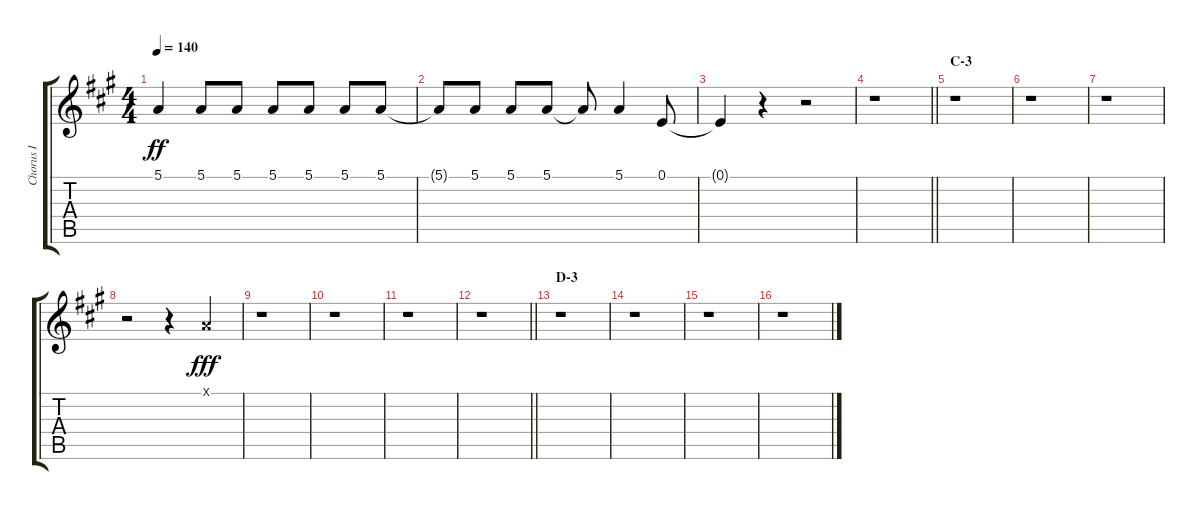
\track ("Chorus I" "Chorus I") {instrument voiceoohs}
\staff {score tabs}
\tuning (E4 B3 G3 D3 A2 E2) {hide}
\ts (4 4)
\tempo 140
\clef g2
\ks a
5.1.4{dy ff} 5.1.8 5.1.8 5.1.8 5.1.8 5.1.8 5.1.8 |
5.1{t}.8 5.1.8 5.1.8 5.1.8 5.1{t}.8 5.1.4 0.1.8 |
0.1{t}.4 r.4 r.2 |
\barLineRight lightlight
r.1 |
\section ("" "C-3")
r.1 |
r.1 |
r.1 |
r.2 r.4 5.1{x}.4{dy fff} |
r.1 |
r.1 |
r.1 |
\barLineRight lightlight
r.1 |
\section ("" "D-3")
r.1 |
r.1 |
r.1 |
r.1
